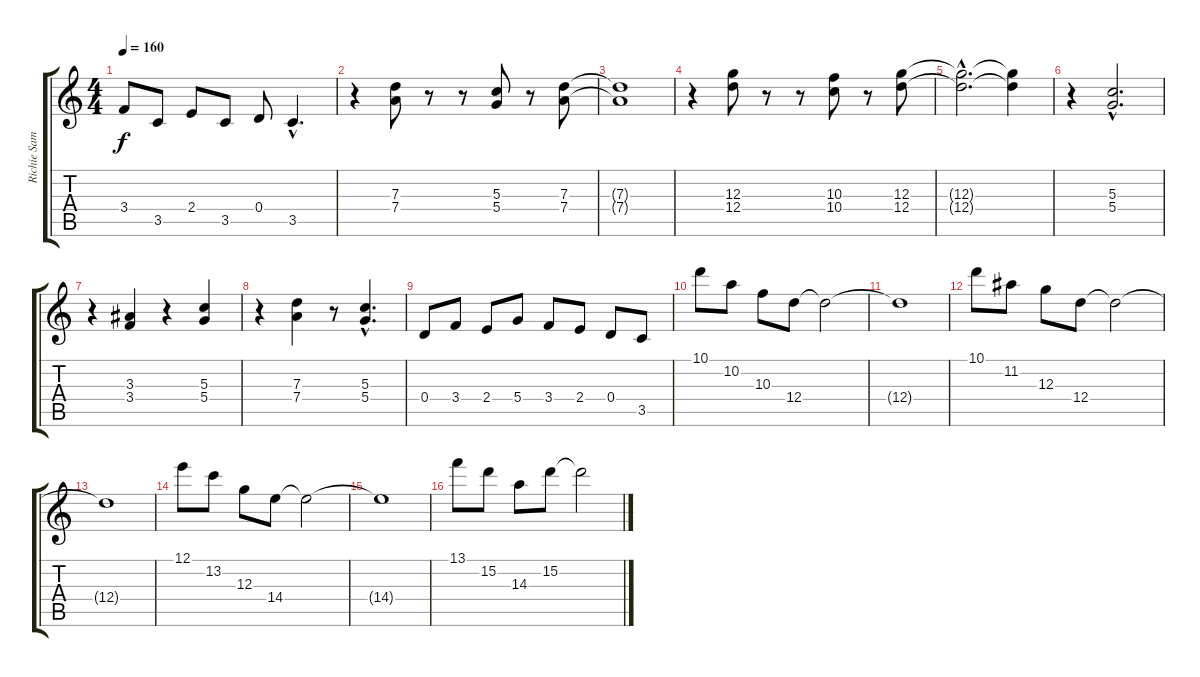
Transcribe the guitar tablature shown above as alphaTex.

\track ("Richie Sambora Gtr.1" "Richie Sam") {instrument overdrivenguitar}
\staff {score tabs}
\tuning (E4 B3 G3 D3 A2 E2) {hide}
\ts (4 4)
\tempo 160
\clef g2
\ks c
3.4.8{dy f} 3.5.8 2.4.8 3.5.8 0.4.8 3.5{hac}.4{d} |
r.4 (7.3 7.4).8 r.8 r.8 (5.3 5.4).8 r.8 (7.3 7.4).8 |
(7.3{t} 7.4{t}).1 |
r.4 (12.3 12.4).8 r.8 r.8 (10.3 10.4).8 r.8 (12.3 12.4).8 |
(12.3{hac t} 12.4{hac t}).2{d} (12.3{t} 12.4{t}).4 |
r.4 (5.3{hac} 5.4{hac}).2{d} |
r.4 (3.3 3.4).4 r.4 (5.3 5.4).4 |
r.4 (7.3 7.4).4 r.8 (5.3{hac} 5.4{hac}).4{d} |
0.4.8 3.4.8 2.4.8 5.4.8 3.4.8 2.4.8 0.4.8 3.5.8 |
10.1.8 10.2.8 10.3.8 12.4.8 12.4{t}.2 |
12.4{t}.1 |
10.1.8 11.2.8 12.3.8 12.4.8 12.4{t}.2 |
12.4{t}.1 |
12.1.8 13.2.8 12.3.8 14.4.8 14.4{t}.2 |
14.4{t}.1 |
13.1.8 15.2.8 14.3.8 15.2.8 15.2{t}.2
